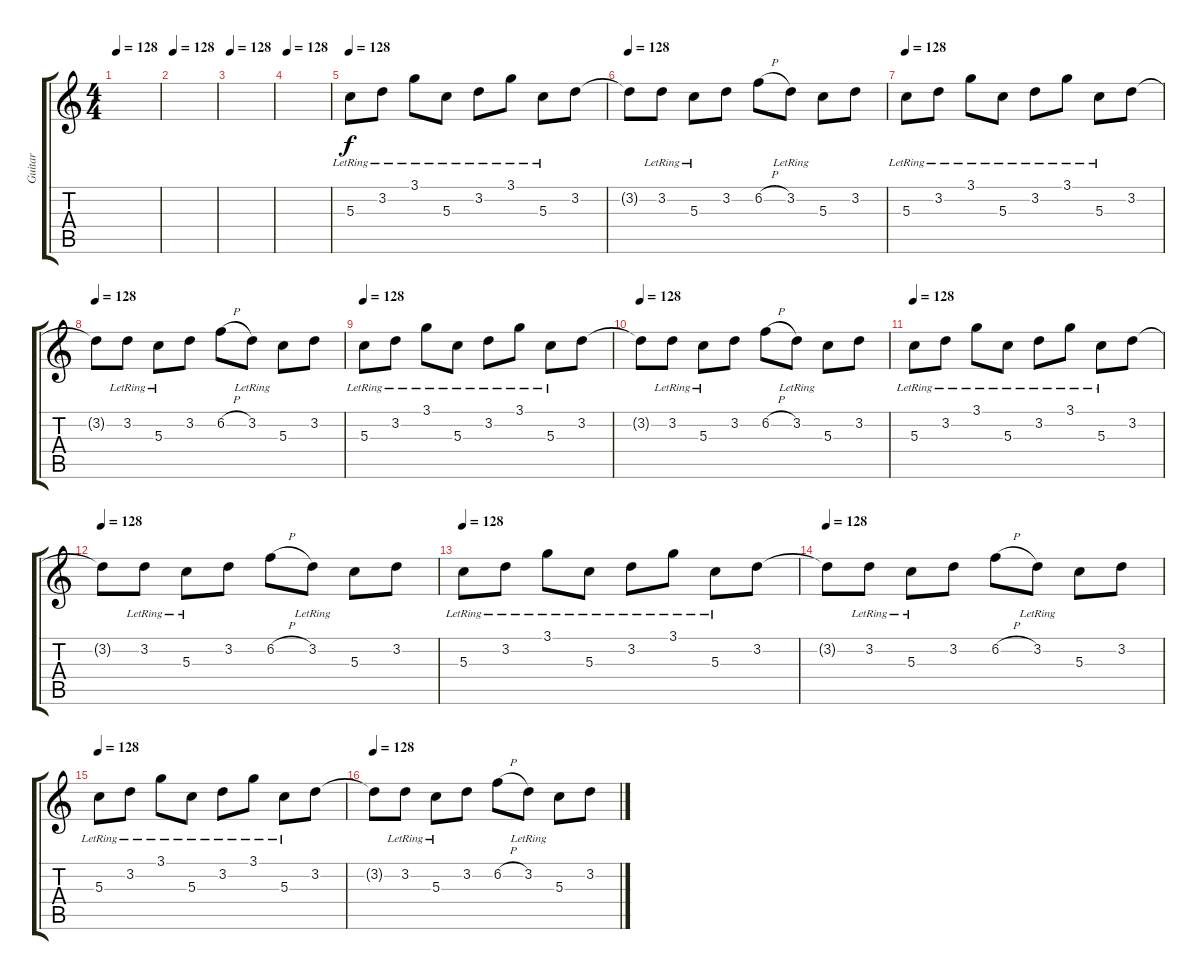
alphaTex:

\track ("Guitar" "Guitar") {instrument overdrivenguitar}
\staff {score tabs}
\tuning (E4 B3 G3 D3 A2 E2) {hide}
\ts (4 4)
\tempo 128
\clef g2
\ks c
|
\tempo 128
|
\tempo 128
|
\tempo 128
|
\tempo 128
5.3{lr}.8 3.2{lr}.8 3.1{lr}.8 5.3{lr}.8 3.2{lr}.8 3.1{lr}.8 5.3{lr}.8 3.2.8 |
\tempo 128
3.2{t}.8 3.2{lr}.8 5.3{lr}.8 3.2.8 6.2{h}.8 3.2{lr}.8 5.3.8 3.2.8 |
\tempo 128
5.3{lr}.8 3.2{lr}.8 3.1{lr}.8 5.3{lr}.8 3.2{lr}.8 3.1{lr}.8 5.3{lr}.8 3.2.8 |
\tempo 128
3.2{t}.8 3.2{lr}.8 5.3{lr}.8 3.2.8 6.2{h}.8 3.2{lr}.8 5.3.8 3.2.8 |
\tempo 128
5.3{lr}.8 3.2{lr}.8 3.1{lr}.8 5.3{lr}.8 3.2{lr}.8 3.1{lr}.8 5.3{lr}.8 3.2.8 |
\tempo 128
3.2{t}.8 3.2{lr}.8 5.3{lr}.8 3.2.8 6.2{h}.8 3.2{lr}.8 5.3.8 3.2.8 |
\tempo 128
5.3{lr}.8 3.2{lr}.8 3.1{lr}.8 5.3{lr}.8 3.2{lr}.8 3.1{lr}.8 5.3{lr}.8 3.2.8 |
\tempo 128
3.2{t}.8 3.2{lr}.8 5.3{lr}.8 3.2.8 6.2{h}.8 3.2{lr}.8 5.3.8 3.2.8 |
\tempo 128
5.3{lr}.8 3.2{lr}.8 3.1{lr}.8 5.3{lr}.8 3.2{lr}.8 3.1{lr}.8 5.3{lr}.8 3.2.8 |
\tempo 128
3.2{t}.8 3.2{lr}.8 5.3{lr}.8 3.2.8 6.2{h}.8 3.2{lr}.8 5.3.8 3.2.8 |
\tempo 128
5.3{lr}.8 3.2{lr}.8 3.1{lr}.8 5.3{lr}.8 3.2{lr}.8 3.1{lr}.8 5.3{lr}.8 3.2.8 |
\tempo 128
3.2{t}.8 3.2{lr}.8 5.3{lr}.8 3.2.8 6.2{h}.8 3.2{lr}.8 5.3.8 3.2.8
